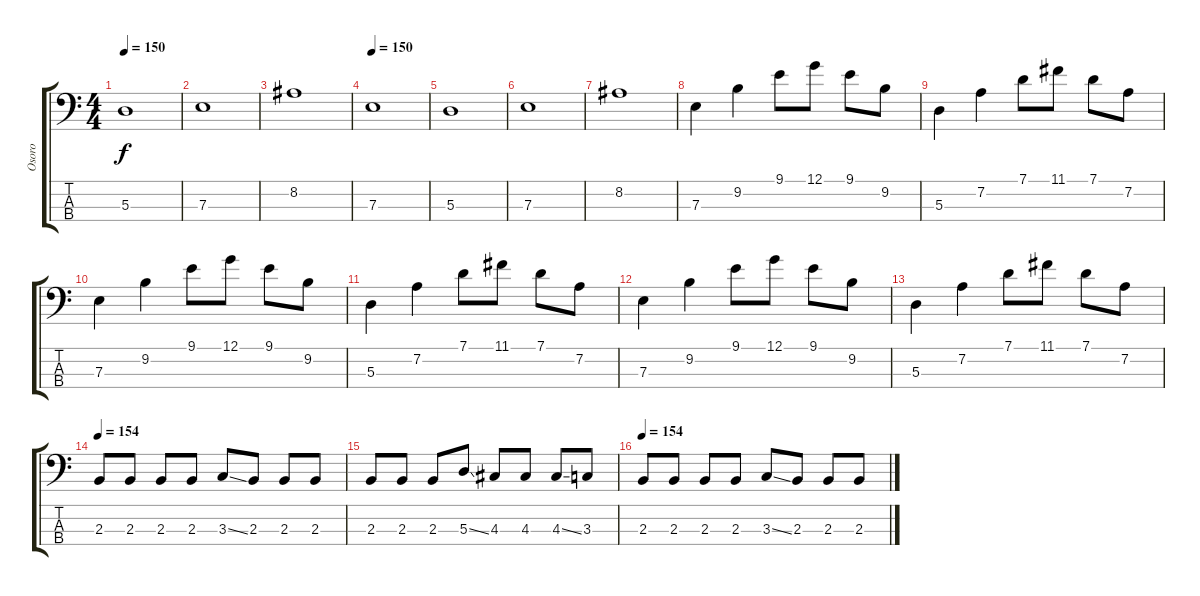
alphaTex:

\track ("Osoro" "Osoro") {instrument electricbasspick}
\staff {score tabs}
\tuning (G2 D2 A1 E1) {hide}
\ts (4 4)
\tempo 150
\clef f4
\ks c
5.3.1{dy f} |
7.3.1 |
8.2.1 |
\tempo 150
7.3.1 |
5.3.1 |
7.3.1 |
8.2.1 |
7.3.4{volume 12} 9.2.4 9.1.8 12.1.8 9.1.8 9.2.8 |
5.3.4 7.2.4 7.1.8 11.1.8 7.1.8 7.2.8 |
7.3.4 9.2.4 9.1.8 12.1.8 9.1.8 9.2.8 |
5.3.4 7.2.4 7.1.8 11.1.8 7.1.8 7.2.8 |
7.3.4 9.2.4 9.1.8 12.1.8 9.1.8 9.2.8 |
5.3.4 7.2.4 7.1.8 11.1.8 7.1.8 7.2.8 |
\tempo 154
2.3.8{volume 16} 2.3.8 2.3.8 2.3.8 3.3{ss}.8 2.3.8 2.3.8 2.3.8 |
2.3.8 2.3.8 2.3.8 5.3{ss}.8 4.3.8 4.3.8 4.3{ss}.8 3.3.8 |
\tempo 154
2.3.8{volume 16} 2.3.8 2.3.8 2.3.8 3.3{ss}.8 2.3.8 2.3.8 2.3.8
